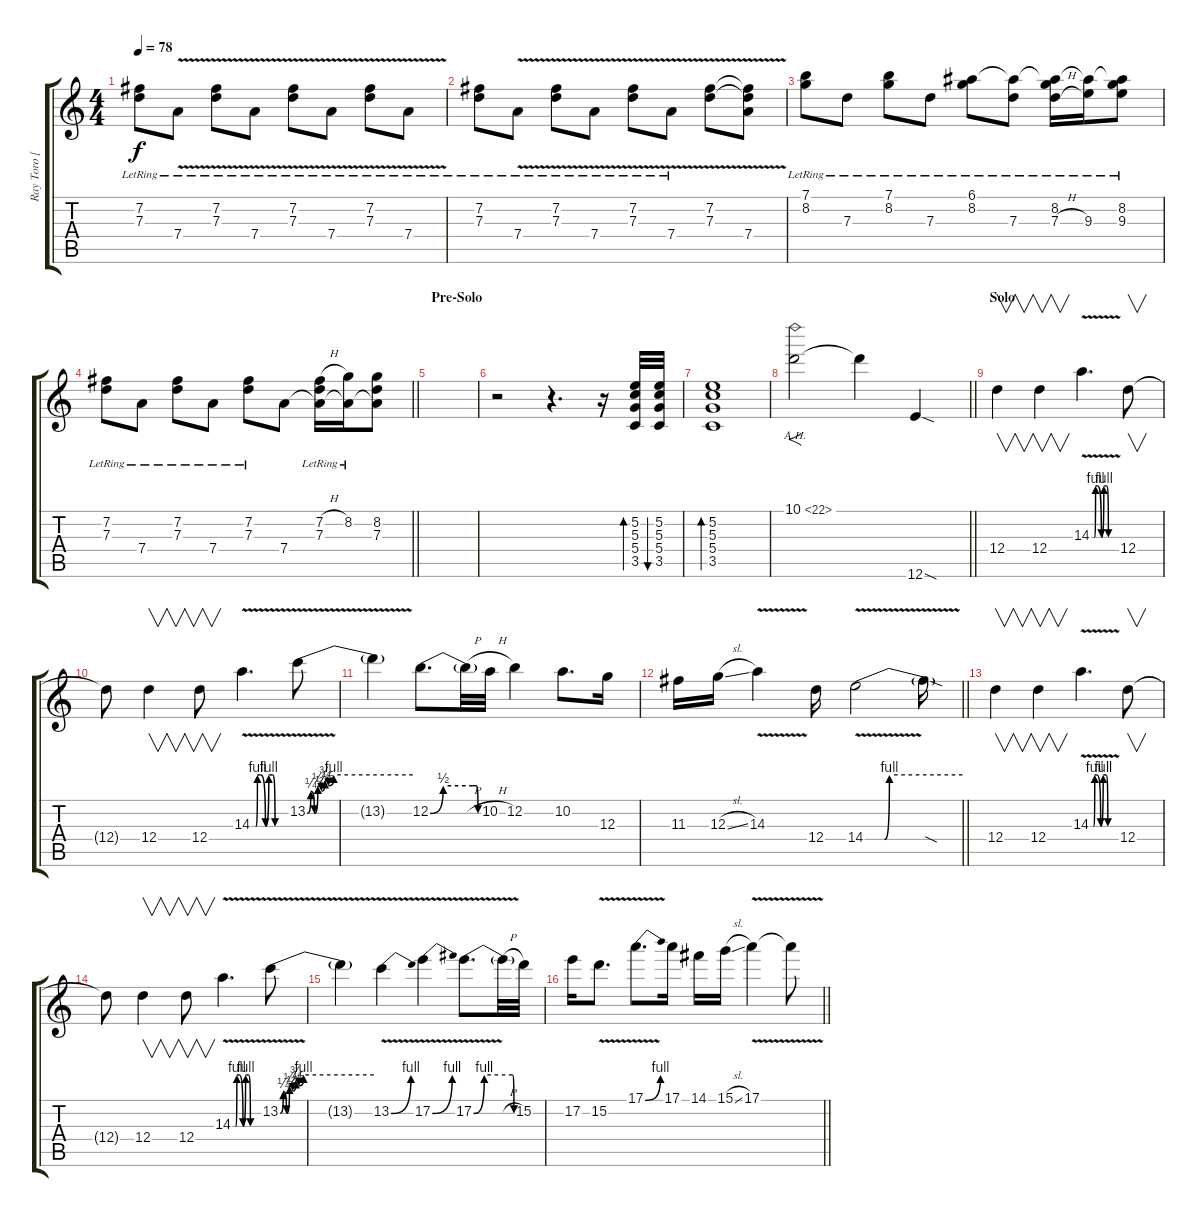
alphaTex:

\track ("Ray Toro [Guitar]" "Ray Toro [") {instrument distortionguitar}
\staff {score tabs}
\tuning (E4 B3 G3 D3 A2 E2) {hide}
\ts (4 4)
\tempo 78
\clef g2
\ks c
(7.2{lr} 7.3{lr}).8{dy f} 7.4{v lr}.8 (7.2{lr} 7.3{v lr}).8 7.4{v lr}.8 (7.2{lr} 7.3{v lr}).8 7.4{v lr}.8 (7.2{lr} 7.3{v lr}).8 7.4{v lr}.8 |
(7.2{lr} 7.3{lr}).8 7.4{v lr}.8 (7.2{lr} 7.3{v lr}).8 7.4{v lr}.8 (7.2{lr} 7.3{v lr}).8 7.4{v lr}.8 (7.2 7.3{v}).8 (7.2{t} 7.3{t} 7.4{v}).8 |
(7.1{lr} 8.2{lr}).8 7.3{lr}.8 (7.1{lr} 8.2{lr}).8 7.3{lr}.8 (6.1 8.2{lr}).8 (6.1{t} 7.3{lr}).8 (6.1{t} 8.2{lr} 7.3{h lr}).16 (6.1{t} 9.3{lr}).16 (6.1{t} 8.2{lr} 9.3{lr}).8 |
\barLineRight lightlight
(7.2{lr} 7.3{lr}).8 7.4{lr}.8 (7.2{lr} 7.3{lr}).8 7.4{lr}.8 (7.2{lr} 7.3{lr}).8 7.4.8 (7.2{h lr} 7.3{lr} 7.4{t}).16 (8.2{lr} 7.4{t}).16 (8.2 7.3 7.4{t}).8 |
\section ("" "Pre-Solo")
|
r.2 r.4{d} r.16 (5.2 5.3 5.4 3.5).32{bd 60 balance 9 instrument acousticguitarsteel} (5.2 5.3 5.4 3.5).32{bu 60} |
(5.2 5.3 5.4 3.5).1{bd 60} |
\barLineRight lightlight
10.1{ah 12}.2{f volume 13 balance 0 instrument distortionguitar} 10.1{t}.4 12.6{sod}.4 |
\section ("" "Solo")
12.4.4{v volume 16 balance 6} 12.4.4{v} 14.3{be (custom 0 0 7 0 10 4 15 4 24 0 30 4 32 4 37 4 41 0 44 0 60 0) v}.4{d} 12.4.8{v} |
12.4{t}.8 12.4.4{v} 12.4.8{v} 14.3{be (custom 0 0 7 0 10 4 15 4 24 0 30 4 32 4 37 4 41 0 44 0 60 0) v}.4{d} 13.2{be (custom 0 0 2 1 4 0 6 2 8 1 10 3 12 2 15 4 60 4) v}.8 |
13.2{t}.4 12.2{be (custom 0 0 15 2 49 2 53 2 55 0 60 0)}.8{d} 12.2{h t}.32 10.2{h}.32 12.2.4 10.2.8{d} 12.3.16 |
\barLineRight lightlight
11.3.16 12.3{sl}.16 14.3{v}.4 12.4.16 14.4{be (custom 0 0 12 0 15 4 60 4) v}.2 14.4{sod t}.16 |
12.4.4{v} 12.4.4{v} 14.3{be (custom 0 0 7 0 10 4 15 4 24 0 30 4 32 4 37 4 41 0 44 0 60 0) v}.4{d} 12.4.8{v} |
12.4{t}.8 12.4.4{v} 12.4.8{v} 14.3{be (custom 0 0 7 0 10 4 15 4 24 0 30 4 32 4 37 4 41 0 44 0 60 0) v}.4{d} 13.2{be (custom 0 0 2 1 4 0 6 2 8 1 10 3 12 2 15 4 60 4) v}.8 |
13.2{t}.4 13.2{be (bend 0 0 60 4) v}.4 17.2{be (bend 0 0 60 4) v}.4 17.2{be (custom 0 0 15 4 55 4 57 0 60 0) v}.8{d} 17.2{h t}.32 15.2.32 |
\barLineRight lightlight
17.2.16 15.2{v}.8{d} 17.1{be (bend 0 0 60 4) v}.8{d} 17.1.16 14.1.16 15.1{sl}.16 17.1{v}.4 17.1{t}.8
